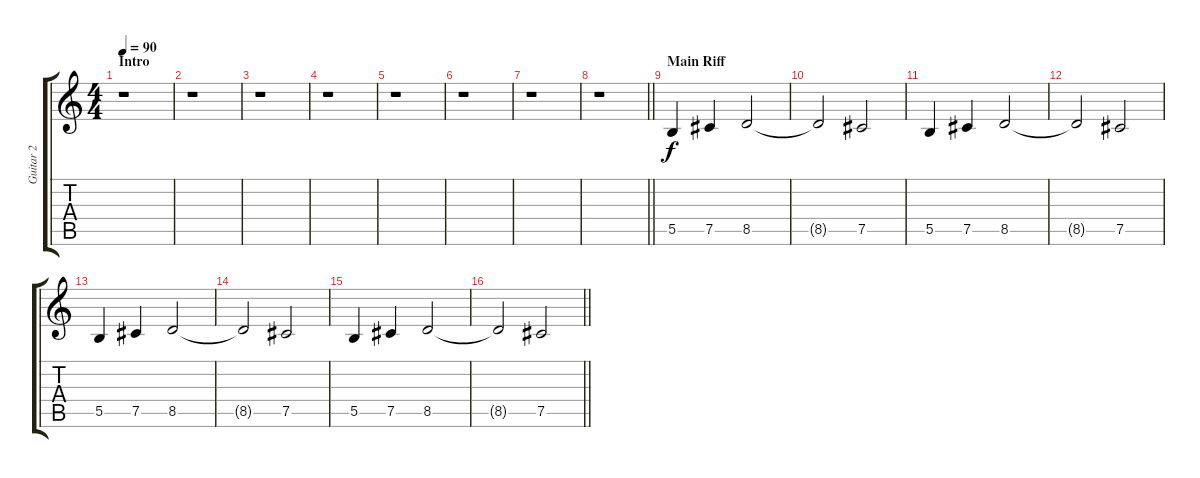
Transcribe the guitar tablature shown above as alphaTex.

\track ("Guitar 2" "Guitar 2") {instrument distortionguitar}
\staff {score tabs}
\tuning (Db4 Ab3 E3 B2 Gb2 B1) {hide}
\ts (4 4)
\section ("" "Intro")
\tempo 90
\clef g2
\ks c
r.1{dy f instrument distortionguitar} |
r.1 |
r.1 |
r.1 |
r.1 |
r.1 |
r.1 |
\barLineRight lightlight
r.1 |
\section ("" "Main Riff")
5.5.4 7.5.4 8.5.2 |
8.5{t}.2 7.5.2 |
5.5.4 7.5.4 8.5.2 |
8.5{t}.2 7.5.2 |
5.5.4 7.5.4 8.5.2 |
8.5{t}.2 7.5.2 |
5.5.4 7.5.4 8.5.2 |
\barLineRight lightlight
8.5{t}.2 7.5.2
